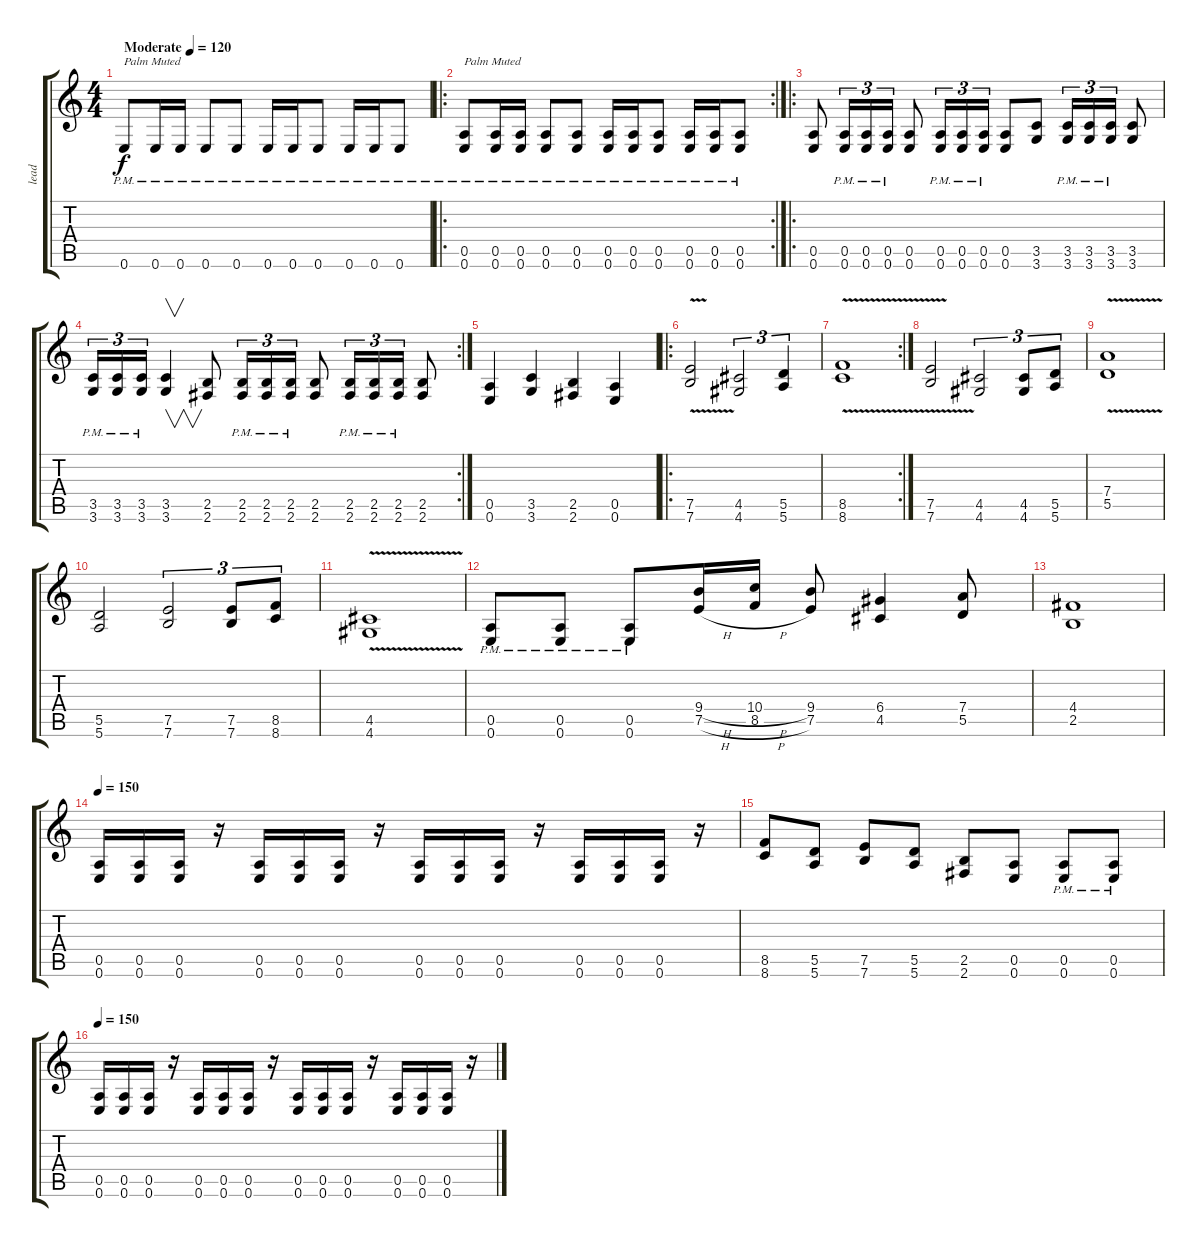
\track ("lead" "lead") {instrument distortionguitar}
\staff {score tabs}
\tuning (E4 B3 G3 D3 A2 E2) {hide}
\ts (4 4)
\tempo (120 "Moderate")
\clef g2
\ks c
0.6{pm}.8{txt "Palm Muted" dy f instrument distortionguitar} 0.6{pm}.16 0.6{pm}.16 0.6{pm}.8 0.6{pm}.8 0.6{pm}.16 0.6{pm}.16 0.6{pm}.8 0.6{pm}.16 0.6{pm}.16 0.6{pm}.8 |
\ro
\rc 2
(0.5{pm} 0.6{pm}).8{txt "Palm Muted"} (0.5{pm} 0.6{pm}).16 (0.5{pm} 0.6{pm}).16 (0.5{pm} 0.6{pm}).8 (0.5{pm} 0.6{pm}).8 (0.5{pm} 0.6{pm}).16 (0.5{pm} 0.6{pm}).16 (0.5{pm} 0.6{pm}).8 (0.5{pm} 0.6{pm}).16 (0.5{pm} 0.6{pm}).16 (0.5{pm} 0.6{pm}).8 |
\ro
(0.5 0.6).8 (0.5{pm} 0.6{pm}).16{tu (3 2)} (0.5{pm} 0.6{pm}).16{tu (3 2)} (0.5{pm} 0.6{pm}).16{tu (3 2)} (0.5 0.6).8 (0.5{pm} 0.6{pm}).16{tu (3 2)} (0.5{pm} 0.6{pm}).16{tu (3 2)} (0.5{pm} 0.6{pm}).16{tu (3 2)} (0.5 0.6).8 (3.5 3.6).8 (3.5{pm} 3.6{pm}).16{tu (3 2)} (3.5{pm} 3.6{pm}).16{tu (3 2)} (3.5{pm} 3.6{pm}).16{tu (3 2)} (3.5 3.6).8 |
\rc 2
(3.5{pm} 3.6{pm}).16{tu (3 2)} (3.5{pm} 3.6{pm}).16{tu (3 2)} (3.5{pm} 3.6{pm}).16{tu (3 2)} (3.5 3.6).4{v} (2.5 2.6).8 (2.5{pm} 2.6{pm}).16{tu (3 2)} (2.5{pm} 2.6{pm}).16{tu (3 2)} (2.5{pm} 2.6{pm}).16{tu (3 2)} (2.5 2.6).8 (2.5{pm} 2.6{pm}).16{tu (3 2)} (2.5{pm} 2.6{pm}).16{tu (3 2)} (2.5{pm} 2.6{pm}).16{tu (3 2)} (2.5 2.6).8 |
(0.5 0.6).4 (3.5 3.6).4 (2.5 2.6).4 (0.5 0.6).4 |
\ro
(7.5 7.6{v}).2 (4.5 4.6).2{tu (3 2)} (5.5 5.6).4{tu (3 2)} |
\rc 2
(8.5 8.6{v}).1 |
(7.5 7.6{v}).2 (4.5 4.6).2{tu (3 2)} (4.5 4.6).8{tu (3 2)} (5.5 5.6).8{tu (3 2)} |
(7.4 5.5{v}).1 |
(5.5 5.6).2 (7.5 7.6).2{tu (3 2)} (7.5 7.6).8{tu (3 2)} (8.5 8.6).8{tu (3 2)} |
(4.5 4.6{v}).1 |
(0.5{pm} 0.6{pm}).8 (0.5{pm} 0.6{pm}).8 (0.5{pm} 0.6{pm}).8 (9.4{h} 7.5{h}).16 (10.4{h} 8.5{h}).16 (9.4 7.5).8 (6.4 4.5).4 (7.4 5.5).8 |
(4.4 2.5).1 |
\tempo 150
(0.5 0.6).16 (0.5 0.6).16 (0.5 0.6).16 r.16 (0.5 0.6).16 (0.5 0.6).16 (0.5 0.6).16 r.16 (0.5 0.6).16 (0.5 0.6).16 (0.5 0.6).16 r.16 (0.5 0.6).16 (0.5 0.6).16 (0.5 0.6).16 r.16 |
(8.5 8.6).8 (5.5 5.6).8 (7.5 7.6).8 (5.5 5.6).8 (2.5 2.6).8 (0.5 0.6).8 (0.5{pm} 0.6{pm}).8 (0.5{pm} 0.6{pm}).8 |
\tempo 150
(0.5 0.6).16 (0.5 0.6).16 (0.5 0.6).16 r.16 (0.5 0.6).16 (0.5 0.6).16 (0.5 0.6).16 r.16 (0.5 0.6).16 (0.5 0.6).16 (0.5 0.6).16 r.16 (0.5 0.6).16 (0.5 0.6).16 (0.5 0.6).16 r.16
